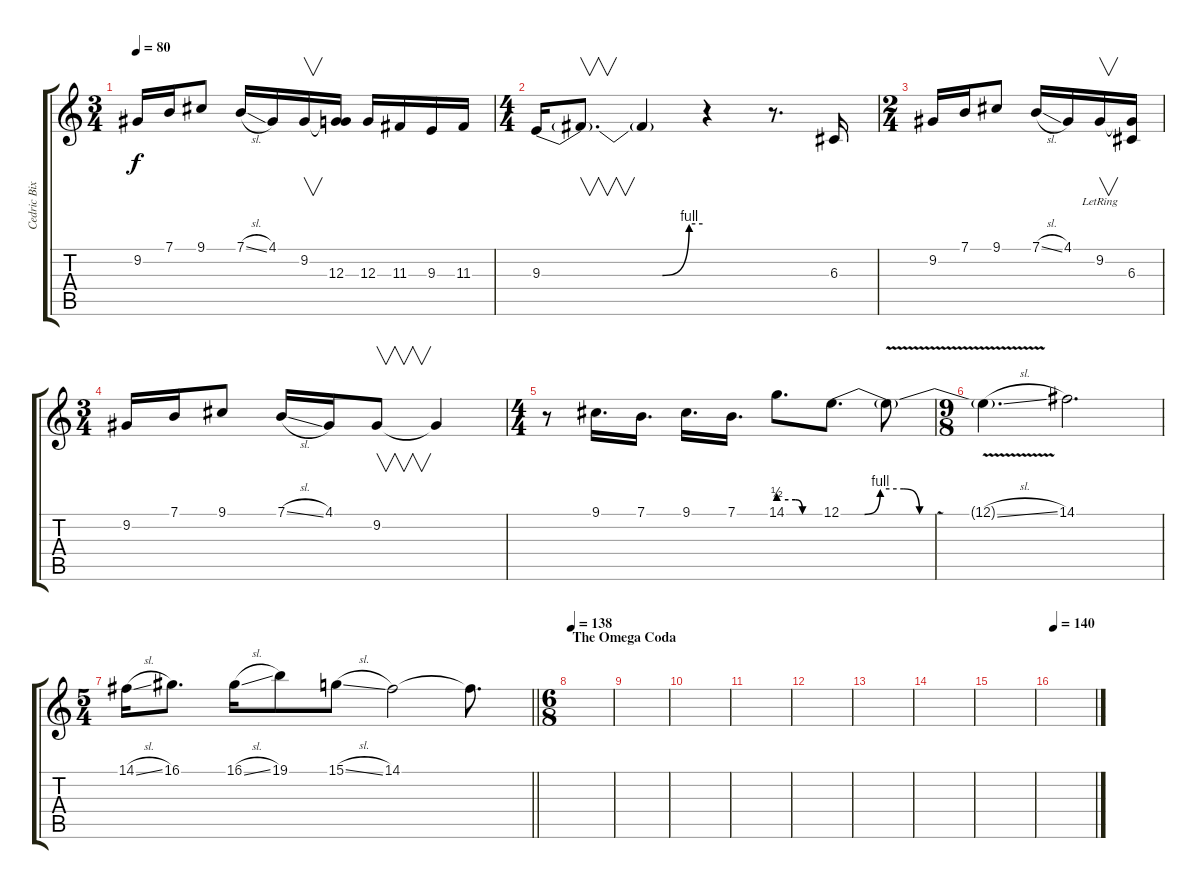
\track ("Cedric Bixler-Zavala" "Cedric Bix") {instrument altosax}
\staff {score tabs}
\tuning (E4 B3 G3 D3 A2 E2) {hide}
\ts (3 4)
\tempo 80
\clef g2
\ks c
9.2.16{dy f} 7.1.16 9.1.8 7.1{sl}.16 4.1.16 9.2.16{v} (9.2{t} 12.3).16 12.3.16 11.3.16 9.3.16 11.3.16 |
\ts (4 4)
9.3{be (custom 0 0 45 0 55 4 60 4)}.16 9.3{t}.8{v d} 9.3{t}.4 r.4 r.8{d} 6.3.16 |
\ts (2 4)
9.2.16 7.1.16 9.1.8 7.1{sl}.16 4.1.16 9.2{lr}.16{v} (9.2{t} 6.3).16 |
\ts (3 4)
9.2.16 7.1.16 9.1.8 7.1{sl}.16 4.1.16 9.2.8{v} 9.2{t}.4 |
\ts (4 4)
r.8 9.1.16{d} 7.1.16{d} 9.1.16{d} 7.1.16{d} 14.1{be (custom 0 2 25 2 35 0 60 0)}.8{d} 12.1{be (custom 0 0 15 0 25 4 40 4 50 0 60 0)}.8{d} 12.1{v t}.8 |
\ts (9 8)
12.1{sl t}.4{d volume 10} 14.1.2{d} |
\ts (5 4)
\barLineRight lightlight
14.1{sl}.16 16.1.8{d} 16.1{sl}.16 19.1.8 15.1{sl}.8 14.1.2 14.1{t}.8{d} |
\ts (6 8)
\section ("" "The Omega Coda")
\tempo 138
|
|
|
|
|
|
|
|
\tempo 140
